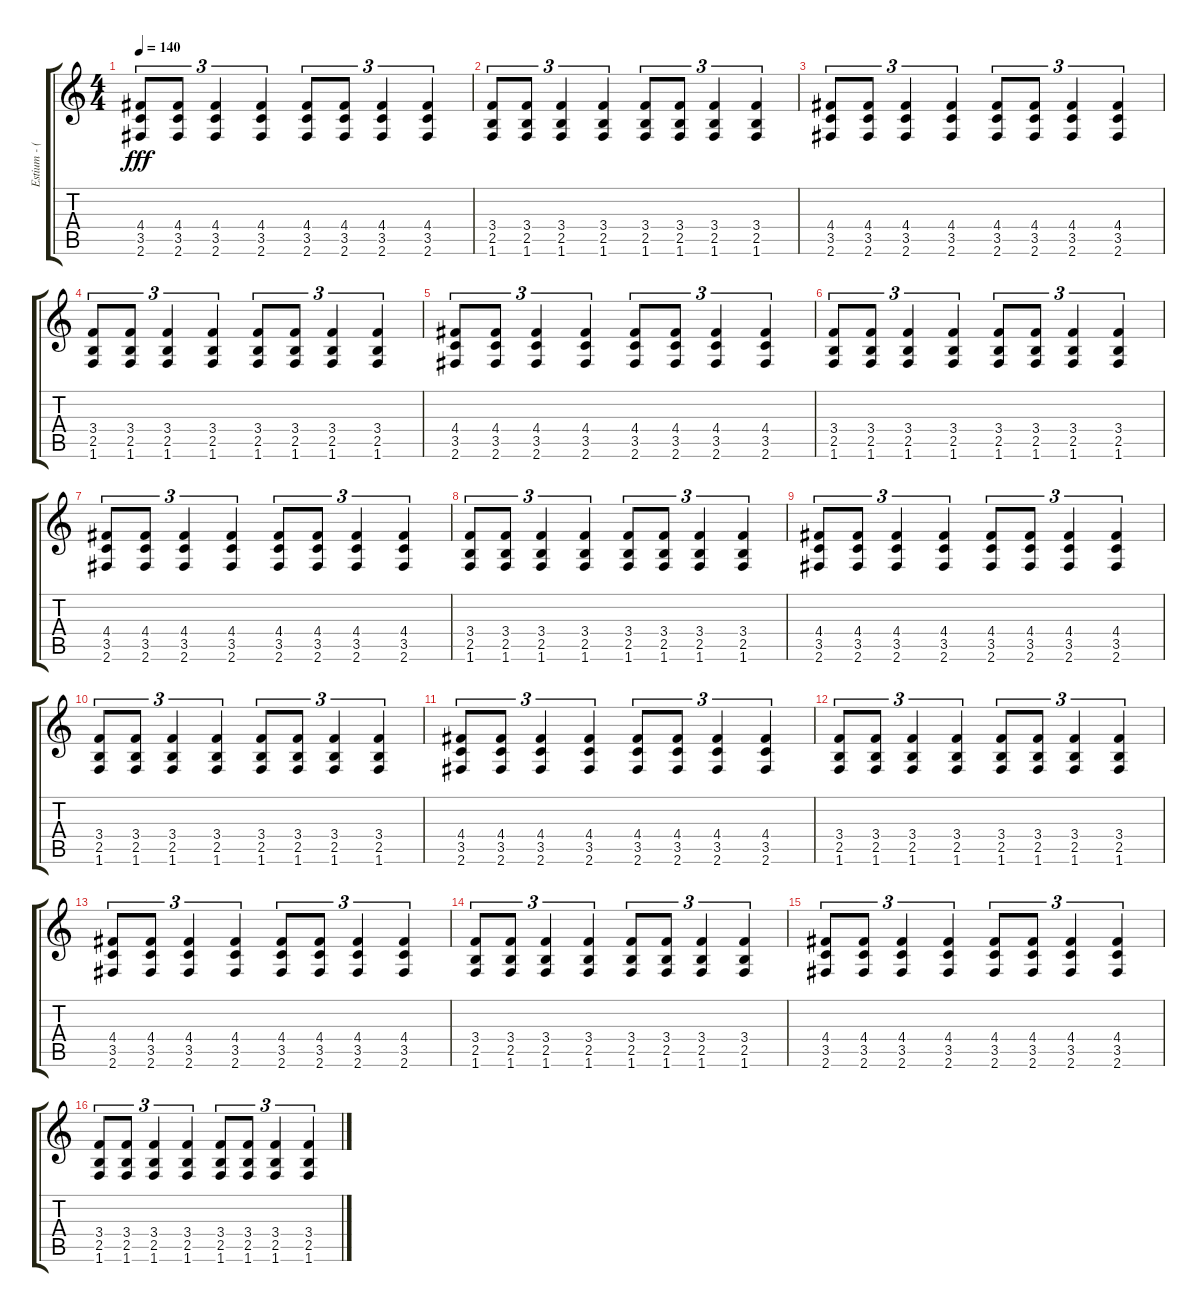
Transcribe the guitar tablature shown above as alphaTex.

\track ("Estium - (Backing Guitars)" "Estium - (") {instrument distortionguitar}
\staff {score tabs}
\tuning (E4 B3 G3 D3 A2 E2) {hide}
\ts (4 4)
\tempo 140
\clef g2
\ks c
(4.4 3.5 2.6).8{tu (3 2) dy fff} (4.4 3.5 2.6).8{tu (3 2)} (4.4 3.5 2.6).4{tu (3 2)} (4.4 3.5 2.6).4{tu (3 2)} (4.4 3.5 2.6).8{tu (3 2)} (4.4 3.5 2.6).8{tu (3 2)} (4.4 3.5 2.6).4{tu (3 2)} (4.4 3.5 2.6).4{tu (3 2)} |
(3.4 2.5 1.6).8{tu (3 2)} (3.4 2.5 1.6).8{tu (3 2)} (3.4 2.5 1.6).4{tu (3 2)} (3.4 2.5 1.6).4{tu (3 2)} (3.4 2.5 1.6).8{tu (3 2)} (3.4 2.5 1.6).8{tu (3 2)} (3.4 2.5 1.6).4{tu (3 2)} (3.4 2.5 1.6).4{tu (3 2)} |
(4.4 3.5 2.6).8{tu (3 2)} (4.4 3.5 2.6).8{tu (3 2)} (4.4 3.5 2.6).4{tu (3 2)} (4.4 3.5 2.6).4{tu (3 2)} (4.4 3.5 2.6).8{tu (3 2)} (4.4 3.5 2.6).8{tu (3 2)} (4.4 3.5 2.6).4{tu (3 2)} (4.4 3.5 2.6).4{tu (3 2)} |
(3.4 2.5 1.6).8{tu (3 2)} (3.4 2.5 1.6).8{tu (3 2)} (3.4 2.5 1.6).4{tu (3 2)} (3.4 2.5 1.6).4{tu (3 2)} (3.4 2.5 1.6).8{tu (3 2)} (3.4 2.5 1.6).8{tu (3 2)} (3.4 2.5 1.6).4{tu (3 2)} (3.4 2.5 1.6).4{tu (3 2)} |
(4.4 3.5 2.6).8{tu (3 2)} (4.4 3.5 2.6).8{tu (3 2)} (4.4 3.5 2.6).4{tu (3 2)} (4.4 3.5 2.6).4{tu (3 2)} (4.4 3.5 2.6).8{tu (3 2)} (4.4 3.5 2.6).8{tu (3 2)} (4.4 3.5 2.6).4{tu (3 2)} (4.4 3.5 2.6).4{tu (3 2)} |
(3.4 2.5 1.6).8{tu (3 2)} (3.4 2.5 1.6).8{tu (3 2)} (3.4 2.5 1.6).4{tu (3 2)} (3.4 2.5 1.6).4{tu (3 2)} (3.4 2.5 1.6).8{tu (3 2)} (3.4 2.5 1.6).8{tu (3 2)} (3.4 2.5 1.6).4{tu (3 2)} (3.4 2.5 1.6).4{tu (3 2)} |
(4.4 3.5 2.6).8{tu (3 2)} (4.4 3.5 2.6).8{tu (3 2)} (4.4 3.5 2.6).4{tu (3 2)} (4.4 3.5 2.6).4{tu (3 2)} (4.4 3.5 2.6).8{tu (3 2)} (4.4 3.5 2.6).8{tu (3 2)} (4.4 3.5 2.6).4{tu (3 2)} (4.4 3.5 2.6).4{tu (3 2)} |
(3.4 2.5 1.6).8{tu (3 2)} (3.4 2.5 1.6).8{tu (3 2)} (3.4 2.5 1.6).4{tu (3 2)} (3.4 2.5 1.6).4{tu (3 2)} (3.4 2.5 1.6).8{tu (3 2)} (3.4 2.5 1.6).8{tu (3 2)} (3.4 2.5 1.6).4{tu (3 2)} (3.4 2.5 1.6).4{tu (3 2)} |
(4.4 3.5 2.6).8{tu (3 2)} (4.4 3.5 2.6).8{tu (3 2)} (4.4 3.5 2.6).4{tu (3 2)} (4.4 3.5 2.6).4{tu (3 2)} (4.4 3.5 2.6).8{tu (3 2)} (4.4 3.5 2.6).8{tu (3 2)} (4.4 3.5 2.6).4{tu (3 2)} (4.4 3.5 2.6).4{tu (3 2)} |
(3.4 2.5 1.6).8{tu (3 2)} (3.4 2.5 1.6).8{tu (3 2)} (3.4 2.5 1.6).4{tu (3 2)} (3.4 2.5 1.6).4{tu (3 2)} (3.4 2.5 1.6).8{tu (3 2)} (3.4 2.5 1.6).8{tu (3 2)} (3.4 2.5 1.6).4{tu (3 2)} (3.4 2.5 1.6).4{tu (3 2)} |
(4.4 3.5 2.6).8{tu (3 2)} (4.4 3.5 2.6).8{tu (3 2)} (4.4 3.5 2.6).4{tu (3 2)} (4.4 3.5 2.6).4{tu (3 2)} (4.4 3.5 2.6).8{tu (3 2)} (4.4 3.5 2.6).8{tu (3 2)} (4.4 3.5 2.6).4{tu (3 2)} (4.4 3.5 2.6).4{tu (3 2)} |
(3.4 2.5 1.6).8{tu (3 2)} (3.4 2.5 1.6).8{tu (3 2)} (3.4 2.5 1.6).4{tu (3 2)} (3.4 2.5 1.6).4{tu (3 2)} (3.4 2.5 1.6).8{tu (3 2)} (3.4 2.5 1.6).8{tu (3 2)} (3.4 2.5 1.6).4{tu (3 2)} (3.4 2.5 1.6).4{tu (3 2)} |
(4.4 3.5 2.6).8{tu (3 2)} (4.4 3.5 2.6).8{tu (3 2)} (4.4 3.5 2.6).4{tu (3 2)} (4.4 3.5 2.6).4{tu (3 2)} (4.4 3.5 2.6).8{tu (3 2)} (4.4 3.5 2.6).8{tu (3 2)} (4.4 3.5 2.6).4{tu (3 2)} (4.4 3.5 2.6).4{tu (3 2)} |
(3.4 2.5 1.6).8{tu (3 2)} (3.4 2.5 1.6).8{tu (3 2)} (3.4 2.5 1.6).4{tu (3 2)} (3.4 2.5 1.6).4{tu (3 2)} (3.4 2.5 1.6).8{tu (3 2)} (3.4 2.5 1.6).8{tu (3 2)} (3.4 2.5 1.6).4{tu (3 2)} (3.4 2.5 1.6).4{tu (3 2)} |
(4.4 3.5 2.6).8{tu (3 2)} (4.4 3.5 2.6).8{tu (3 2)} (4.4 3.5 2.6).4{tu (3 2)} (4.4 3.5 2.6).4{tu (3 2)} (4.4 3.5 2.6).8{tu (3 2)} (4.4 3.5 2.6).8{tu (3 2)} (4.4 3.5 2.6).4{tu (3 2)} (4.4 3.5 2.6).4{tu (3 2)} |
(3.4 2.5 1.6).8{tu (3 2)} (3.4 2.5 1.6).8{tu (3 2)} (3.4 2.5 1.6).4{tu (3 2)} (3.4 2.5 1.6).4{tu (3 2)} (3.4 2.5 1.6).8{tu (3 2)} (3.4 2.5 1.6).8{tu (3 2)} (3.4 2.5 1.6).4{tu (3 2)} (3.4 2.5 1.6).4{tu (3 2)}
